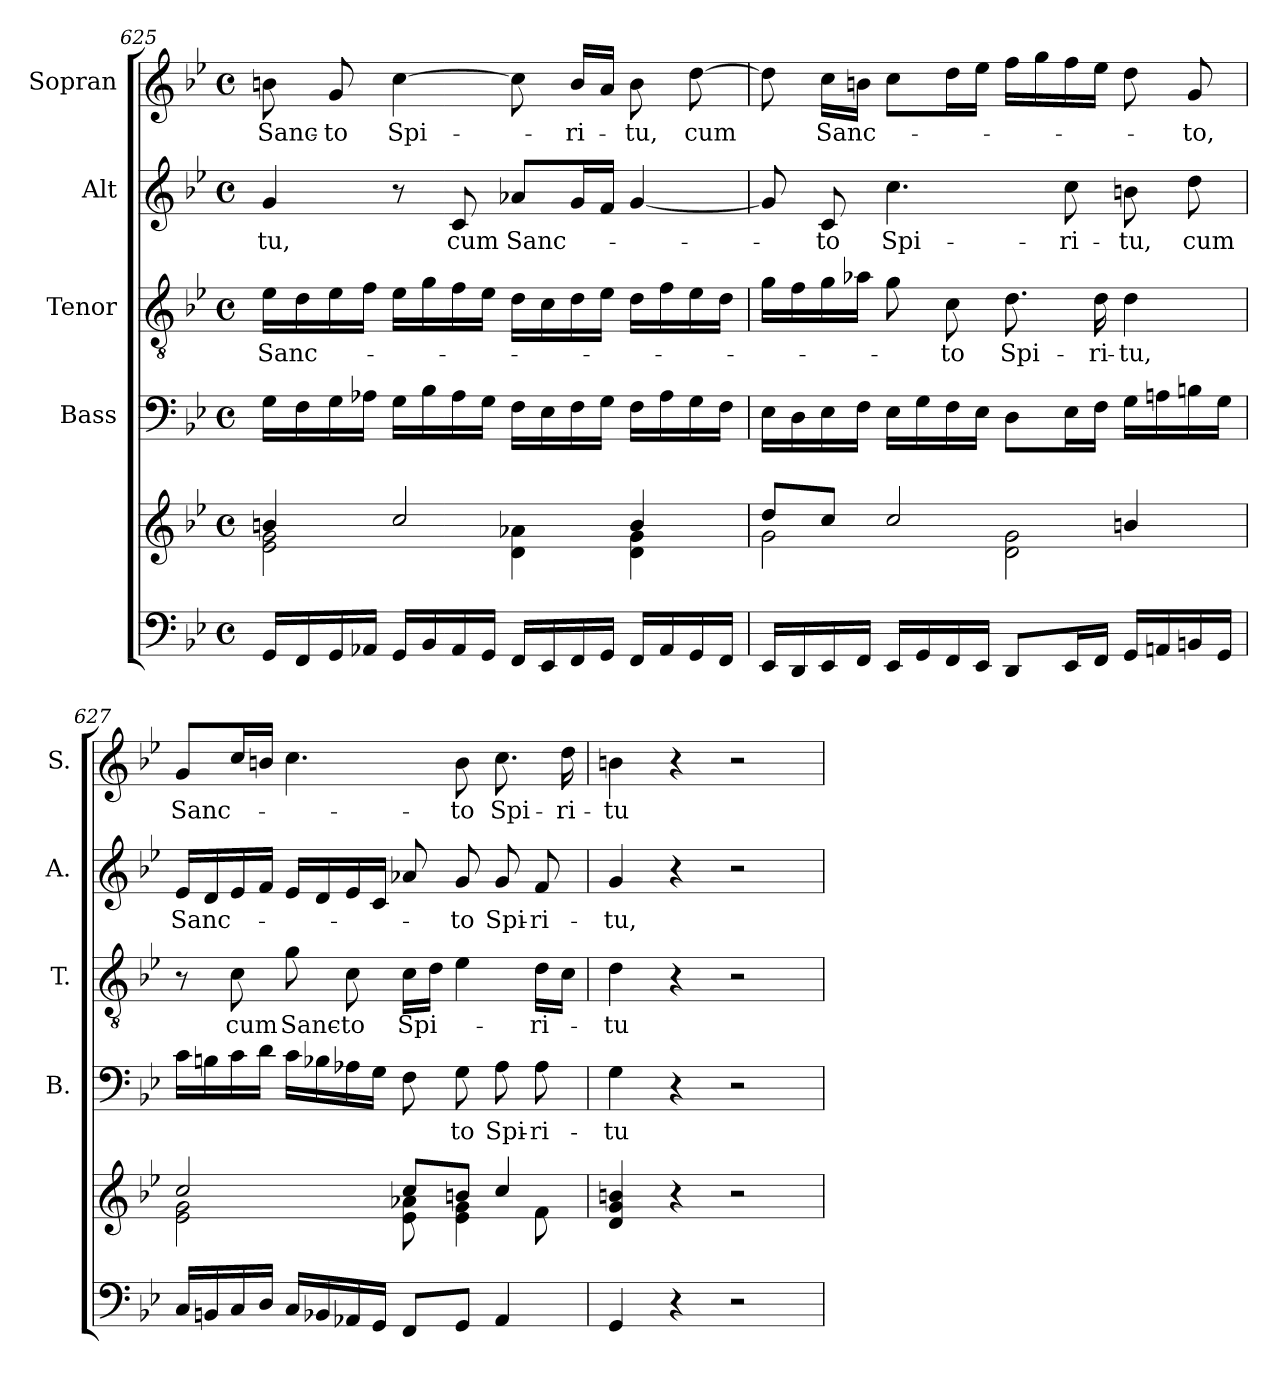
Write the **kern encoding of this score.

**kern	**kern	**kern	**text	**kern	**text	**kern	**text	**kern	**text
*part5	*part5	*part4	*part4	*part3	*part3	*part2	*part2	*part1	*part1
*staff6	*staff5	*staff4	*staff4	*staff3	*staff3	*staff2	*staff2	*staff1	*staff1
*	*	*I"Bass	*	*I"Tenor	*	*I"Alt	*	*I"Sopran	*
*	*	*I'B.	*	*I'T.	*	*I'A.	*	*I'S.	*
!!LO:LB:g=z
*clefF4	*clefG2	*clefF4	*	*clefGv2	*	*clefG2	*	*clefG2	*
*k[b-e-]	*k[b-e-]	*k[b-e-]	*	*k[b-e-]	*	*k[b-e-]	*	*k[b-e-]	*
*B-:	*B-:	*B-:	*	*B-:	*	*B-:	*	*B-:	*
*M4/4	*M4/4	*M4/4	*	*M4/4	*	*M4/4	*	*M4/4	*
*met(c)	*met(c)	*met(c)	*	*met(c)	*	*met(c)	*	*met(c)	*
=625	=625	=625	=625	=625	=625	=625	=625	=625	=625
*	*^	*	*	*	*	*	*	*	*
!	!	!	!	!	!	!LO:LY:b	!	!LO:LY:b	!	!LO:LY:b
16GG/LL	4bn/	2e-\ 2g\	16G\LL	.	16e-\LL	Sanc-	4g/	-tu,	8bn\	Sanc-
16FF/	.	.	16F\	.	16d\	.	.	.	.	.
!	!	!	!	!	!	!	!	!	!	!LO:LY:b
16GG/	.	.	16G\	.	16e-\	.	.	.	8g/	-to
16AA-X/JJ	.	.	16A-X\JJ	.	16f\JJ	.	.	.	.	.
!	!	!	!	!	!	!	!	!	!	!LO:LY:b
16GG/LL	2cc/	.	16G\LL	.	16e-\LL	.	8r	.	[4cc\	Spi-
16BB-/	.	.	16B-\	.	16g\	.	.	.	.	.
!	!	!	!	!	!	!	!	!LO:LY:b	!	!
16AA-/	.	.	16A-\	.	16f\	.	8c/	cum	.	.
16GG/JJ	.	.	16G\JJ	.	16e-\JJ	.	.	.	.	.
!	!	!	!	!	!	!	!	!LO:LY:b	!	!
16FF/LL	.	4d\ 4a-X\	16F\LL	.	16d\LL	.	8a-X/L	Sanc-	8cc\]	.
16EE-/	.	.	16E-\	.	16c\	.	.	.	.	.
!	!	!	!	!	!	!	!	!	!	!LO:LY:b
16FF/	.	.	16F\	.	16d\	.	16g/L	.	16b/LL	-ri-
16GG/JJ	.	.	16G\JJ	.	16e-\JJ	.	16f/JJ	.	16a/JJ	.
!	!	!	!	!	!	!	!	!	!	!LO:LY:b
16FF/LL	4b/	4d\ 4g\	16F\LL	.	16d\LL	.	[4g/	.	8b\	-tu,
16AA-/	.	.	16A-\	.	16f\	.	.	.	.	.
!	!	!	!	!	!	!	!	!	!	!LO:LY:b
16GG/	.	.	16G\	.	16e-\	.	.	.	[8dd\	cum
16FF/JJ	.	.	16F\JJ	.	16d\JJ	.	.	.	.	.
=626	=626	=626	=626	=626	=626	=626	=626	=626	=626	=626
16EE-/LL	8dd/L	2g\	16E-\LL	.	16g\LL	.	8g/]	.	8dd\]	.
16DD/	.	.	16D\	.	16f\	.	.	.	.	.
!	!	!	!	!	!	!	!	!LO:LY:b	!	!LO:LY:b
16EE-/	8cc/J	.	16E-\	.	16g\	.	8c/	-to	16cc\LL	Sanc-
16FF/JJ	.	.	16F\JJ	.	16a-X\JJ	.	.	.	16bn\JJ	.
!	!	!	!	!	!	!	!	!LO:LY:b	!	!
16EE-/LL	2cc/	.	16E-\LL	.	8g\	.	4.cc\	Spi-	8cc\L	.
16GG/	.	.	16G\	.	.	.	.	.	.	.
!	!	!	!	!	!	!LO:LY:b	!	!	!	!
16FF/	.	.	16F\	.	8c\	-to	.	.	16dd\L	.
16EE-/JJ	.	.	16E-\JJ	.	.	.	.	.	16ee-\JJ	.
!	!	!	!	!	!	!LO:LY:b	!	!	!	!
8DD/L	.	2d\ 2g\	8D\L	.	8.d\	Spi-	.	.	16ff\LL	.
.	.	.	.	.	.	.	.	.	16gg\	.
!	!	!	!	!	!	!	!	!LO:LY:b	!	!
16EE-/L	.	.	16E-\L	.	.	.	8cc\	-ri-	16ff\	.
!	!	!	!	!	!	!LO:LY:b	!	!	!	!
16FF/JJ	.	.	16F\JJ	.	16d\	-ri-	.	.	16ee-\JJ	.
!	!	!	!	!	!	!LO:LY:b	!	!LO:LY:b	!	!
16GG/LL	4bn/	.	16G\LL	.	4d\	-tu,	8bn\	-tu,	8dd\	.
16AAn/	.	.	16An\	.	.	.	.	.	.	.
!	!	!	!	!	!	!	!	!LO:LY:b	!	!LO:LY:b
16BBn/	.	.	16Bn\	.	.	.	8dd\	cum	8g/	-to,
16GG/JJ	.	.	16G\JJ	.	.	.	.	.	.	.
=627	=627	=627	=627	=627	=627	=627	=627	=627	=627	=627
!	!	!	!	!	!	!	!	!LO:LY:b	!	!LO:LY:b
16C/LL	2cc/	2e-\ 2g\	16c\LL	.	8r	.	16e-/LL	Sanc-	8g/L	Sanc-
16BBn/	.	.	16Bn\	.	.	.	16d/	.	.	.
!	!	!	!	!	!	!LO:LY:b	!	!	!	!
16C/	.	.	16c\	.	8c\	cum	16e-/	.	16cc/L	.
16D/JJ	.	.	16d\JJ	.	.	.	16f/JJ	.	16bn/JJ	.
!	!	!	!	!	!	!LO:LY:b	!	!	!	!
16C/LL	.	.	16c\LL	.	8g\	Sanc-	16e-/LL	.	4.cc\	.
16BB-X/	.	.	16B-X\	.	.	.	16d/	.	.	.
!	!	!	!	!	!	!LO:LY:b	!	!	!	!
16AA-X/	.	.	16A-X\	.	8c\	-to	16e-/	.	.	.
16GG/JJ	.	.	16G\JJ	.	.	.	16c/JJ	.	.	.
!	!	!	!	!	!	!LO:LY:b	!	!	!	!
8FF/L	8cc/L	8e-\ 8a-X\	8F\	.	16c\LL	Spi-	8a-X/	.	.	.
.	.	.	.	.	16d\JJ	.	.	.	.	.
!	!	!	!	!LO:LY:b	!	!	!	!LO:LY:b	!	!LO:LY:b
8GG/J	8bn/J	4e-\ 4g\	8G\	-to	4e-\	.	8g/	-to	8b\	-to
!	!	!	!	!LO:LY:b	!	!	!	!LO:LY:b	!	!LO:LY:b
4AA-/	4cc/	.	8A-\	Spi-	.	.	8g/	Spi-	8.cc\	Spi-
!	!	!	!	!LO:LY:b	!	!LO:LY:b	!	!LO:LY:b	!	!
.	.	8f\	8A-\	-ri-	16d\LL	-ri-	8f/	-ri-	.	.
!	!	!	!	!	!	!	!	!	!	!LO:LY:b
.	.	.	.	.	16c\JJ	.	.	.	16dd\	-ri-
*	*v	*v	*	*	*	*	*	*	*	*
!!LO:PB:g=z
=628	=628	=628	=628	=628	=628	=628	=628	=628	=628
!	!	!	!LO:LY:b	!	!LO:LY:b	!	!LO:LY:b	!	!LO:LY:b
4GG/	4d/ 4g/ 4bn/	4G\	-tu	4d\	-tu	4g/	-tu,	4bn\	-tu
4r	4r	4r	.	4r	.	4r	.	4r	.
2r	2r	2r	.	2r	.	2r	.	2r	.
=	=	=	=	=	=	=	=	=	=
*-	*-	*-	*-	*-	*-	*-	*-	*-	*-
